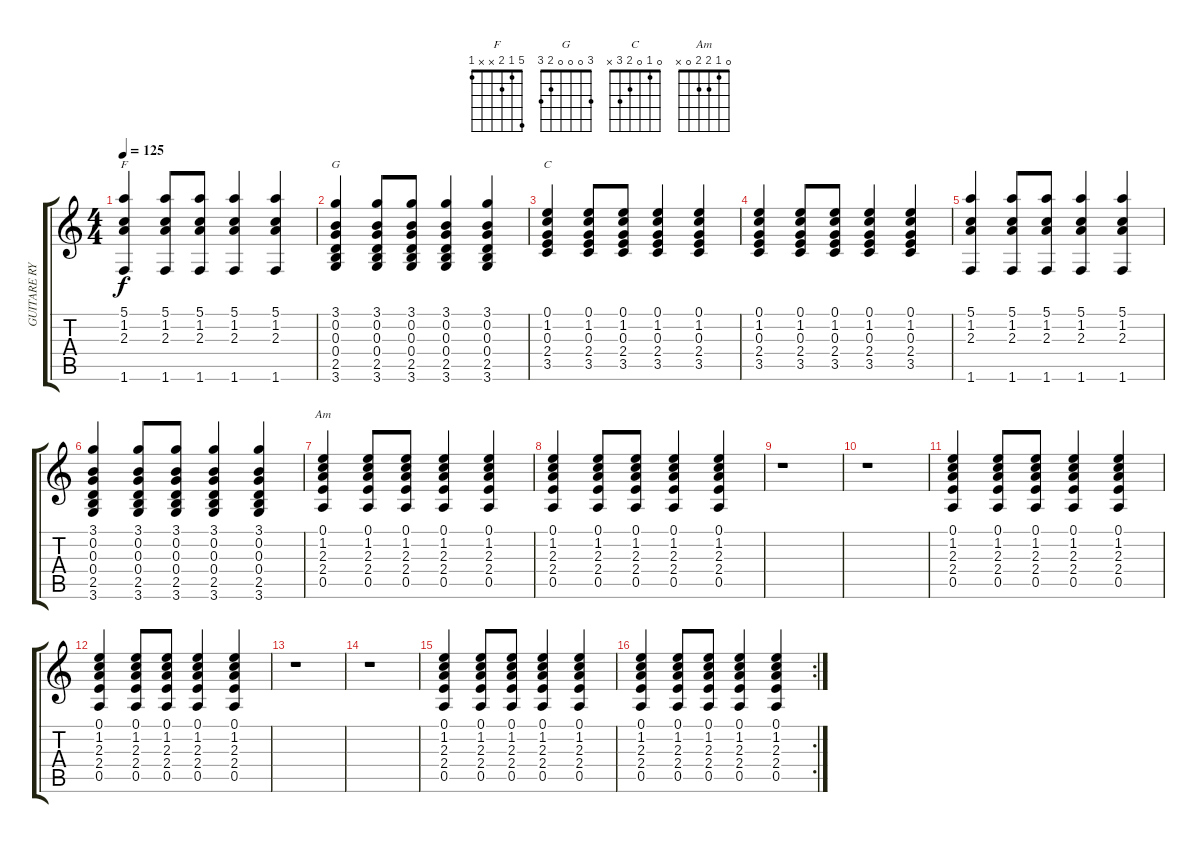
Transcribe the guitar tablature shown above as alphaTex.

\track ("GUITARE RYTHMIQUE 2" "GUITARE RY") {instrument acousticguitarsteel}
\staff {score tabs}
\tuning (E4 B3 G3 D3 A2 E2) {hide}
\chord ("F" 5 1 2 x x 1)
\chord ("G" 3 0 0 0 2 3)
\chord ("C" 0 1 0 2 3 x)
\chord ("Am" 0 1 2 2 0 x)
\ts (4 4)
\tempo 125
\clef g2
\ks c
(5.1 1.2 2.3 1.6).4{ch "F" dy f} (5.1 1.2 2.3 1.6).8 (5.1 1.2 2.3 1.6).8 (5.1 1.2 2.3 1.6).4 (5.1 1.2 2.3 1.6).4 |
(3.1 0.2 0.3 0.4 2.5 3.6).4{ch "G"} (3.1 0.2 0.3 0.4 2.5 3.6).8 (3.1 0.2 0.3 0.4 2.5 3.6).8 (3.1 0.2 0.3 0.4 2.5 3.6).4 (3.1 0.2 0.3 0.4 2.5 3.6).4 |
(0.1 1.2 0.3 2.4 3.5).4{ch "C"} (0.1 1.2 0.3 2.4 3.5).8 (0.1 1.2 0.3 2.4 3.5).8 (0.1 1.2 0.3 2.4 3.5).4 (0.1 1.2 0.3 2.4 3.5).4 |
(0.1 1.2 0.3 2.4 3.5).4 (0.1 1.2 0.3 2.4 3.5).8 (0.1 1.2 0.3 2.4 3.5).8 (0.1 1.2 0.3 2.4 3.5).4 (0.1 1.2 0.3 2.4 3.5).4 |
(5.1 1.2 2.3 1.6).4 (5.1 1.2 2.3 1.6).8 (5.1 1.2 2.3 1.6).8 (5.1 1.2 2.3 1.6).4 (5.1 1.2 2.3 1.6).4 |
(3.1 0.2 0.3 0.4 2.5 3.6).4 (3.1 0.2 0.3 0.4 2.5 3.6).8 (3.1 0.2 0.3 0.4 2.5 3.6).8 (3.1 0.2 0.3 0.4 2.5 3.6).4 (3.1 0.2 0.3 0.4 2.5 3.6).4 |
(0.1 1.2 2.3 2.4 0.5).4{ch "Am"} (0.1 1.2 2.3 2.4 0.5).8 (0.1 1.2 2.3 2.4 0.5).8 (0.1 1.2 2.3 2.4 0.5).4 (0.1 1.2 2.3 2.4 0.5).4 |
(0.1 1.2 2.3 2.4 0.5).4 (0.1 1.2 2.3 2.4 0.5).8 (0.1 1.2 2.3 2.4 0.5).8 (0.1 1.2 2.3 2.4 0.5).4 (0.1 1.2 2.3 2.4 0.5).4 |
r.1 |
r.1 |
(0.1 1.2 2.3 2.4 0.5).4 (0.1 1.2 2.3 2.4 0.5).8 (0.1 1.2 2.3 2.4 0.5).8 (0.1 1.2 2.3 2.4 0.5).4 (0.1 1.2 2.3 2.4 0.5).4 |
(0.1 1.2 2.3 2.4 0.5).4 (0.1 1.2 2.3 2.4 0.5).8 (0.1 1.2 2.3 2.4 0.5).8 (0.1 1.2 2.3 2.4 0.5).4 (0.1 1.2 2.3 2.4 0.5).4 |
r.1 |
r.1 |
(0.1 1.2 2.3 2.4 0.5).4 (0.1 1.2 2.3 2.4 0.5).8 (0.1 1.2 2.3 2.4 0.5).8 (0.1 1.2 2.3 2.4 0.5).4 (0.1 1.2 2.3 2.4 0.5).4 |
\rc 2
(0.1 1.2 2.3 2.4 0.5).4 (0.1 1.2 2.3 2.4 0.5).8 (0.1 1.2 2.3 2.4 0.5).8 (0.1 1.2 2.3 2.4 0.5).4 (0.1 1.2 2.3 2.4 0.5).4
